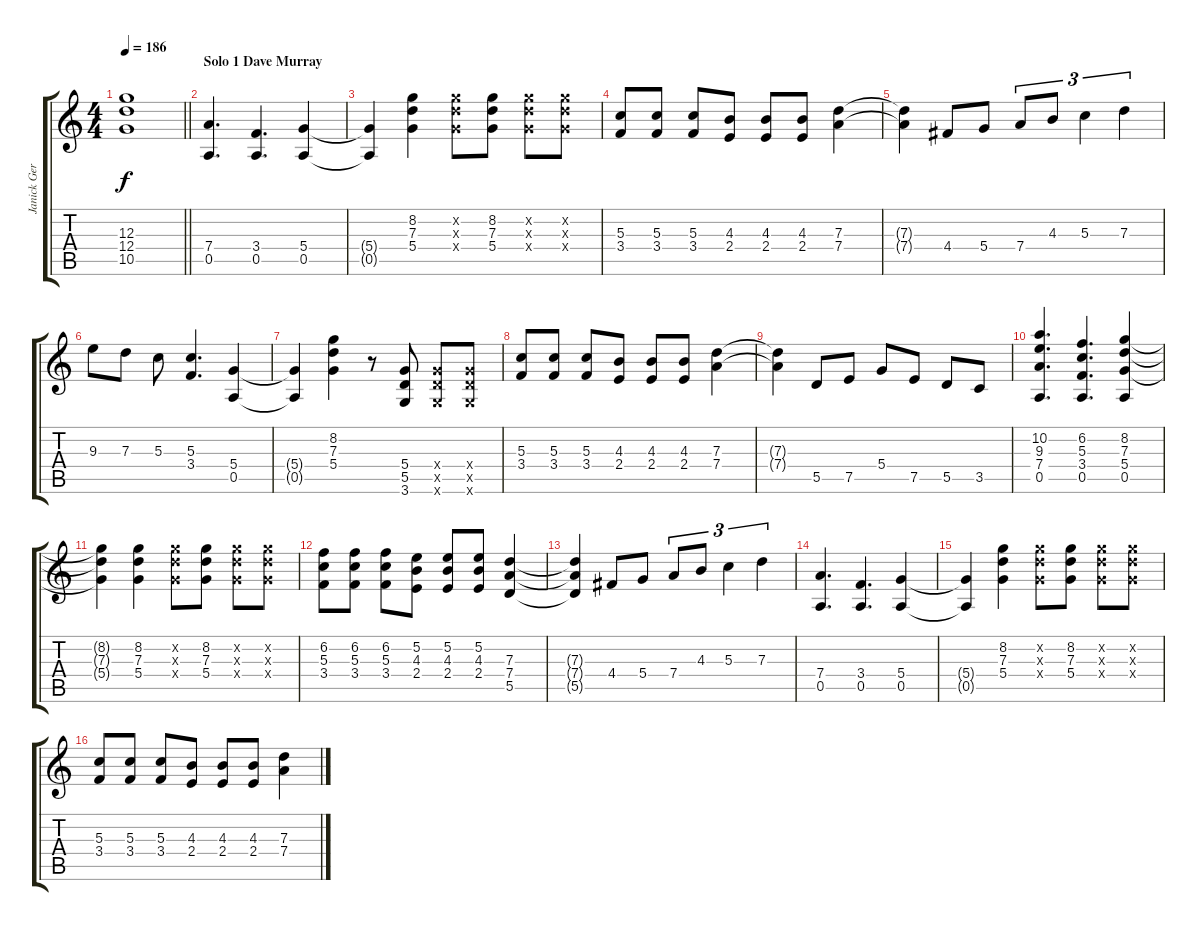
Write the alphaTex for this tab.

\track ("Janick Gers" "Janick Ger") {instrument distortionguitar}
\staff {score tabs}
\tuning (E4 B3 G3 D3 A2 E2) {hide}
\ts (4 4)
\tempo 186
\clef g2
\barLineRight lightlight
\ks c
(12.3{t} 12.4{t} 10.5{t}).1{dy f} |
\section ("" "Solo 1 Dave Murray")
(7.4 0.5).4{d} (3.4 0.5).4{d} (5.4 0.5).4 |
(5.4{t} 0.5{t}).4 (8.2 7.3 5.4).4 (8.2{x} 7.3{x} 5.4{x}).8 (8.2 7.3 5.4).8 (8.2{x} 7.3{x} 5.4{x}).8 (8.2{x} 7.3{x} 5.4{x}).8 |
(5.3 3.4).8 (5.3 3.4).8 (5.3 3.4).8 (4.3 2.4).8 (4.3 2.4).8 (4.3 2.4).8 (7.3 7.4).4 |
(7.3{t} 7.4{t}).4 4.4.8 5.4.8 7.4.8{tu (3 2)} 4.3.8{tu (3 2)} 5.3.4{tu (3 2)} 7.3.4{tu (3 2)} |
9.3.8 7.3.8 5.3.8 (5.3 3.4).4{d} (5.4 0.5).4 |
(5.4{t} 0.5{t}).4 (8.2 7.3 5.4).4 r.8 (5.4 5.5 3.6).8 (5.4{x} 5.5{x} 3.6{x}).8 (5.4{x} 5.5{x} 3.6{x}).8 |
(5.3 3.4).8 (5.3 3.4).8 (5.3 3.4).8 (4.3 2.4).8 (4.3 2.4).8 (4.3 2.4).8 (7.3 7.4).4 |
(7.3{t} 7.4{t}).4 5.5.8 7.5.8 5.4.8 7.5.8 5.5.8 3.5.8 |
(10.2 9.3 7.4 0.5).4{d} (6.2 5.3 3.4 0.5).4{d} (8.2 7.3 5.4 0.5).4 |
(8.2{t} 7.3{t} 5.4{t}).4 (8.2 7.3 5.4).4 (8.2{x} 7.3{x} 5.4{x}).8 (8.2 7.3 5.4).8 (8.2{x} 7.3{x} 5.4{x}).8 (8.2{x} 7.3{x} 5.4{x}).8 |
(6.2 5.3 3.4).8 (6.2 5.3 3.4).8 (6.2 5.3 3.4).8 (5.2 4.3 2.4).8 (5.2 4.3 2.4).8 (5.2 4.3 2.4).8 (7.3 7.4 5.5).4 |
(7.3{t} 7.4{t} 5.5{t}).4 4.4.8 5.4.8 7.4.8{tu (3 2)} 4.3.8{tu (3 2)} 5.3.4{tu (3 2)} 7.3.4{tu (3 2)} |
(7.4 0.5).4{d} (3.4 0.5).4{d} (5.4 0.5).4 |
(5.4{t} 0.5{t}).4 (8.2 7.3 5.4).4 (8.2{x} 7.3{x} 5.4{x}).8 (8.2 7.3 5.4).8 (8.2{x} 7.3{x} 5.4{x}).8 (8.2{x} 7.3{x} 5.4{x}).8 |
(5.3 3.4).8 (5.3 3.4).8 (5.3 3.4).8 (4.3 2.4).8 (4.3 2.4).8 (4.3 2.4).8 (7.3 7.4).4
